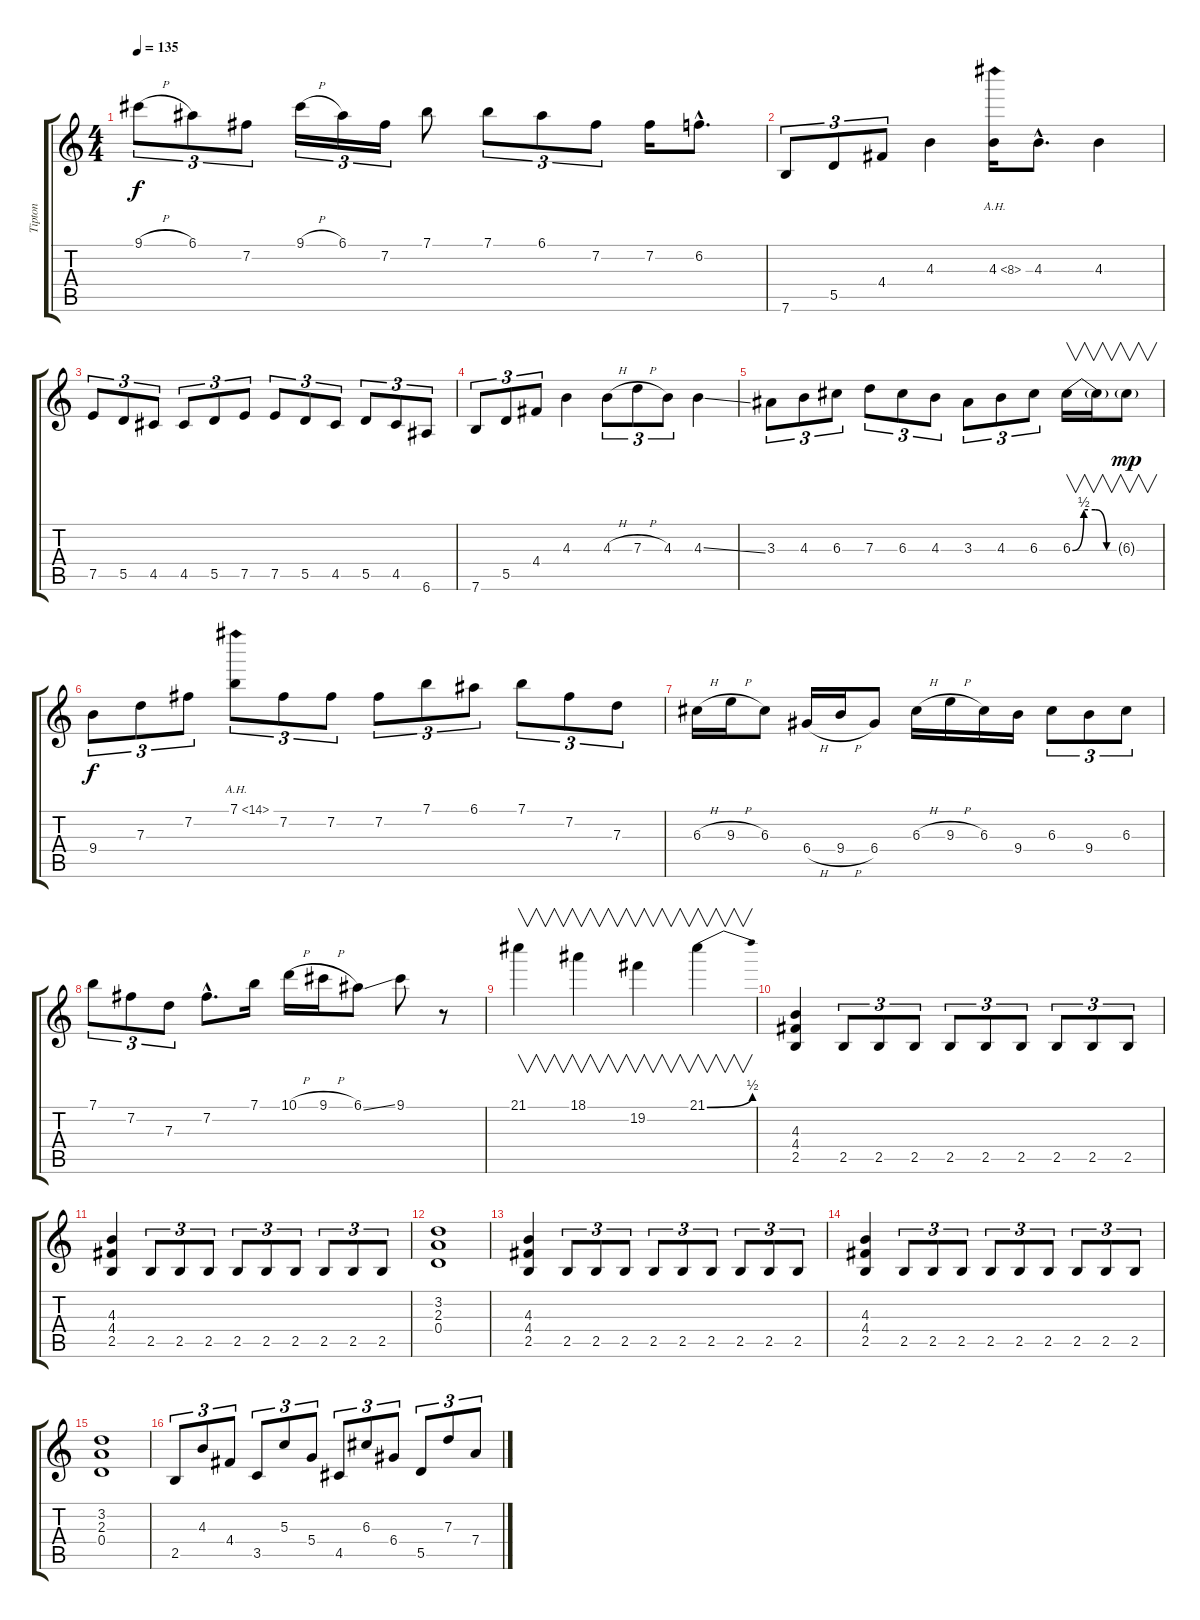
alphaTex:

\track ("Tipton" "Tipton") {instrument distortionguitar}
\staff {score tabs}
\tuning (E4 B3 G3 D3 A2 E2) {hide}
\ts (4 4)
\tempo 135
\clef g2
\ks c
9.1{h}.8{tu (3 2) dy f} 6.1.8{tu (3 2)} 7.2.8{tu (3 2)} 9.1{h}.16{tu (3 2)} 6.1.16{tu (3 2)} 7.2.16{tu (3 2)} 7.1.8 7.1.8{tu (3 2)} 6.1.8{tu (3 2)} 7.2.8{tu (3 2)} 7.2.16 6.2{hac}.8{d} |
7.6.8{tu (3 2)} 5.5.8{tu (3 2)} 4.4.8{tu (3 2)} 4.3.4 4.3{ah 4}.16 4.3{hac}.8{d} 4.3.4 |
7.5.8{tu (3 2)} 5.5.8{tu (3 2)} 4.5.8{tu (3 2)} 4.5.8{tu (3 2)} 5.5.8{tu (3 2)} 7.5.8{tu (3 2)} 7.5.8{tu (3 2)} 5.5.8{tu (3 2)} 4.5.8{tu (3 2)} 5.5.8{tu (3 2)} 4.5.8{tu (3 2)} 6.6.8{tu (3 2)} |
7.6.8{tu (3 2)} 5.5.8{tu (3 2)} 4.4.8{tu (3 2)} 4.3.4 4.3{h}.8{tu (3 2)} 7.3{h}.8{tu (3 2)} 4.3.8{tu (3 2)} 4.3{ss}.4 |
3.3.8{tu (3 2)} 4.3.8{tu (3 2)} 6.3.8{tu (3 2)} 7.3.8{tu (3 2)} 6.3.8{tu (3 2)} 4.3.8{tu (3 2)} 3.3.8{tu (3 2)} 4.3.8{tu (3 2)} 6.3.8{tu (3 2)} 6.3{be (custom 0 0 15 2 30 2 45 0 60 0)}.16{v} 6.3{t}.16{v} 6.3{g}.8{v dy mp} |
9.4.8{tu (3 2) dy f} 7.3.8{tu (3 2)} 7.2.8{tu (3 2)} 7.1{ah 7}.8{tu (3 2)} 7.2.8{tu (3 2)} 7.2.8{tu (3 2)} 7.2.8{tu (3 2)} 7.1.8{tu (3 2)} 6.1.8{tu (3 2)} 7.1.8{tu (3 2)} 7.2.8{tu (3 2)} 7.3.8{tu (3 2)} |
6.3{h}.16 9.3{h}.16 6.3.8 6.4{h}.16 9.4{h}.16 6.4.8 6.3{h}.16 9.3{h}.16 6.3.16 9.4.16 6.3.8{tu (3 2)} 9.4.8{tu (3 2)} 6.3.8{tu (3 2)} |
7.1.8{tu (3 2)} 7.2.8{tu (3 2)} 7.3.8{tu (3 2)} 7.2{hac}.8{d} 7.1.16 10.1{h}.16 9.1{h}.16 6.1{ss}.8 9.1.8 r.8 |
21.1.4{v} 18.1.4{v} 19.2.4{v} 21.1{be (bend 0 0 60 2)}.4{v} |
(4.3 4.4 2.5).4 2.5.8{tu (3 2)} 2.5.8{tu (3 2)} 2.5.8{tu (3 2)} 2.5.8{tu (3 2)} 2.5.8{tu (3 2)} 2.5.8{tu (3 2)} 2.5.8{tu (3 2)} 2.5.8{tu (3 2)} 2.5.8{tu (3 2)} |
(4.3 4.4 2.5).4 2.5.8{tu (3 2)} 2.5.8{tu (3 2)} 2.5.8{tu (3 2)} 2.5.8{tu (3 2)} 2.5.8{tu (3 2)} 2.5.8{tu (3 2)} 2.5.8{tu (3 2)} 2.5.8{tu (3 2)} 2.5.8{tu (3 2)} |
(3.2 2.3 0.4).1 |
(4.3 4.4 2.5).4 2.5.8{tu (3 2)} 2.5.8{tu (3 2)} 2.5.8{tu (3 2)} 2.5.8{tu (3 2)} 2.5.8{tu (3 2)} 2.5.8{tu (3 2)} 2.5.8{tu (3 2)} 2.5.8{tu (3 2)} 2.5.8{tu (3 2)} |
(4.3 4.4 2.5).4 2.5.8{tu (3 2)} 2.5.8{tu (3 2)} 2.5.8{tu (3 2)} 2.5.8{tu (3 2)} 2.5.8{tu (3 2)} 2.5.8{tu (3 2)} 2.5.8{tu (3 2)} 2.5.8{tu (3 2)} 2.5.8{tu (3 2)} |
(3.2 2.3 0.4).1 |
2.5.8{tu (3 2)} 4.3.8{tu (3 2)} 4.4.8{tu (3 2)} 3.5.8{tu (3 2)} 5.3.8{tu (3 2)} 5.4.8{tu (3 2)} 4.5.8{tu (3 2)} 6.3.8{tu (3 2)} 6.4.8{tu (3 2)} 5.5.8{tu (3 2)} 7.3.8{tu (3 2)} 7.4.8{tu (3 2)}
